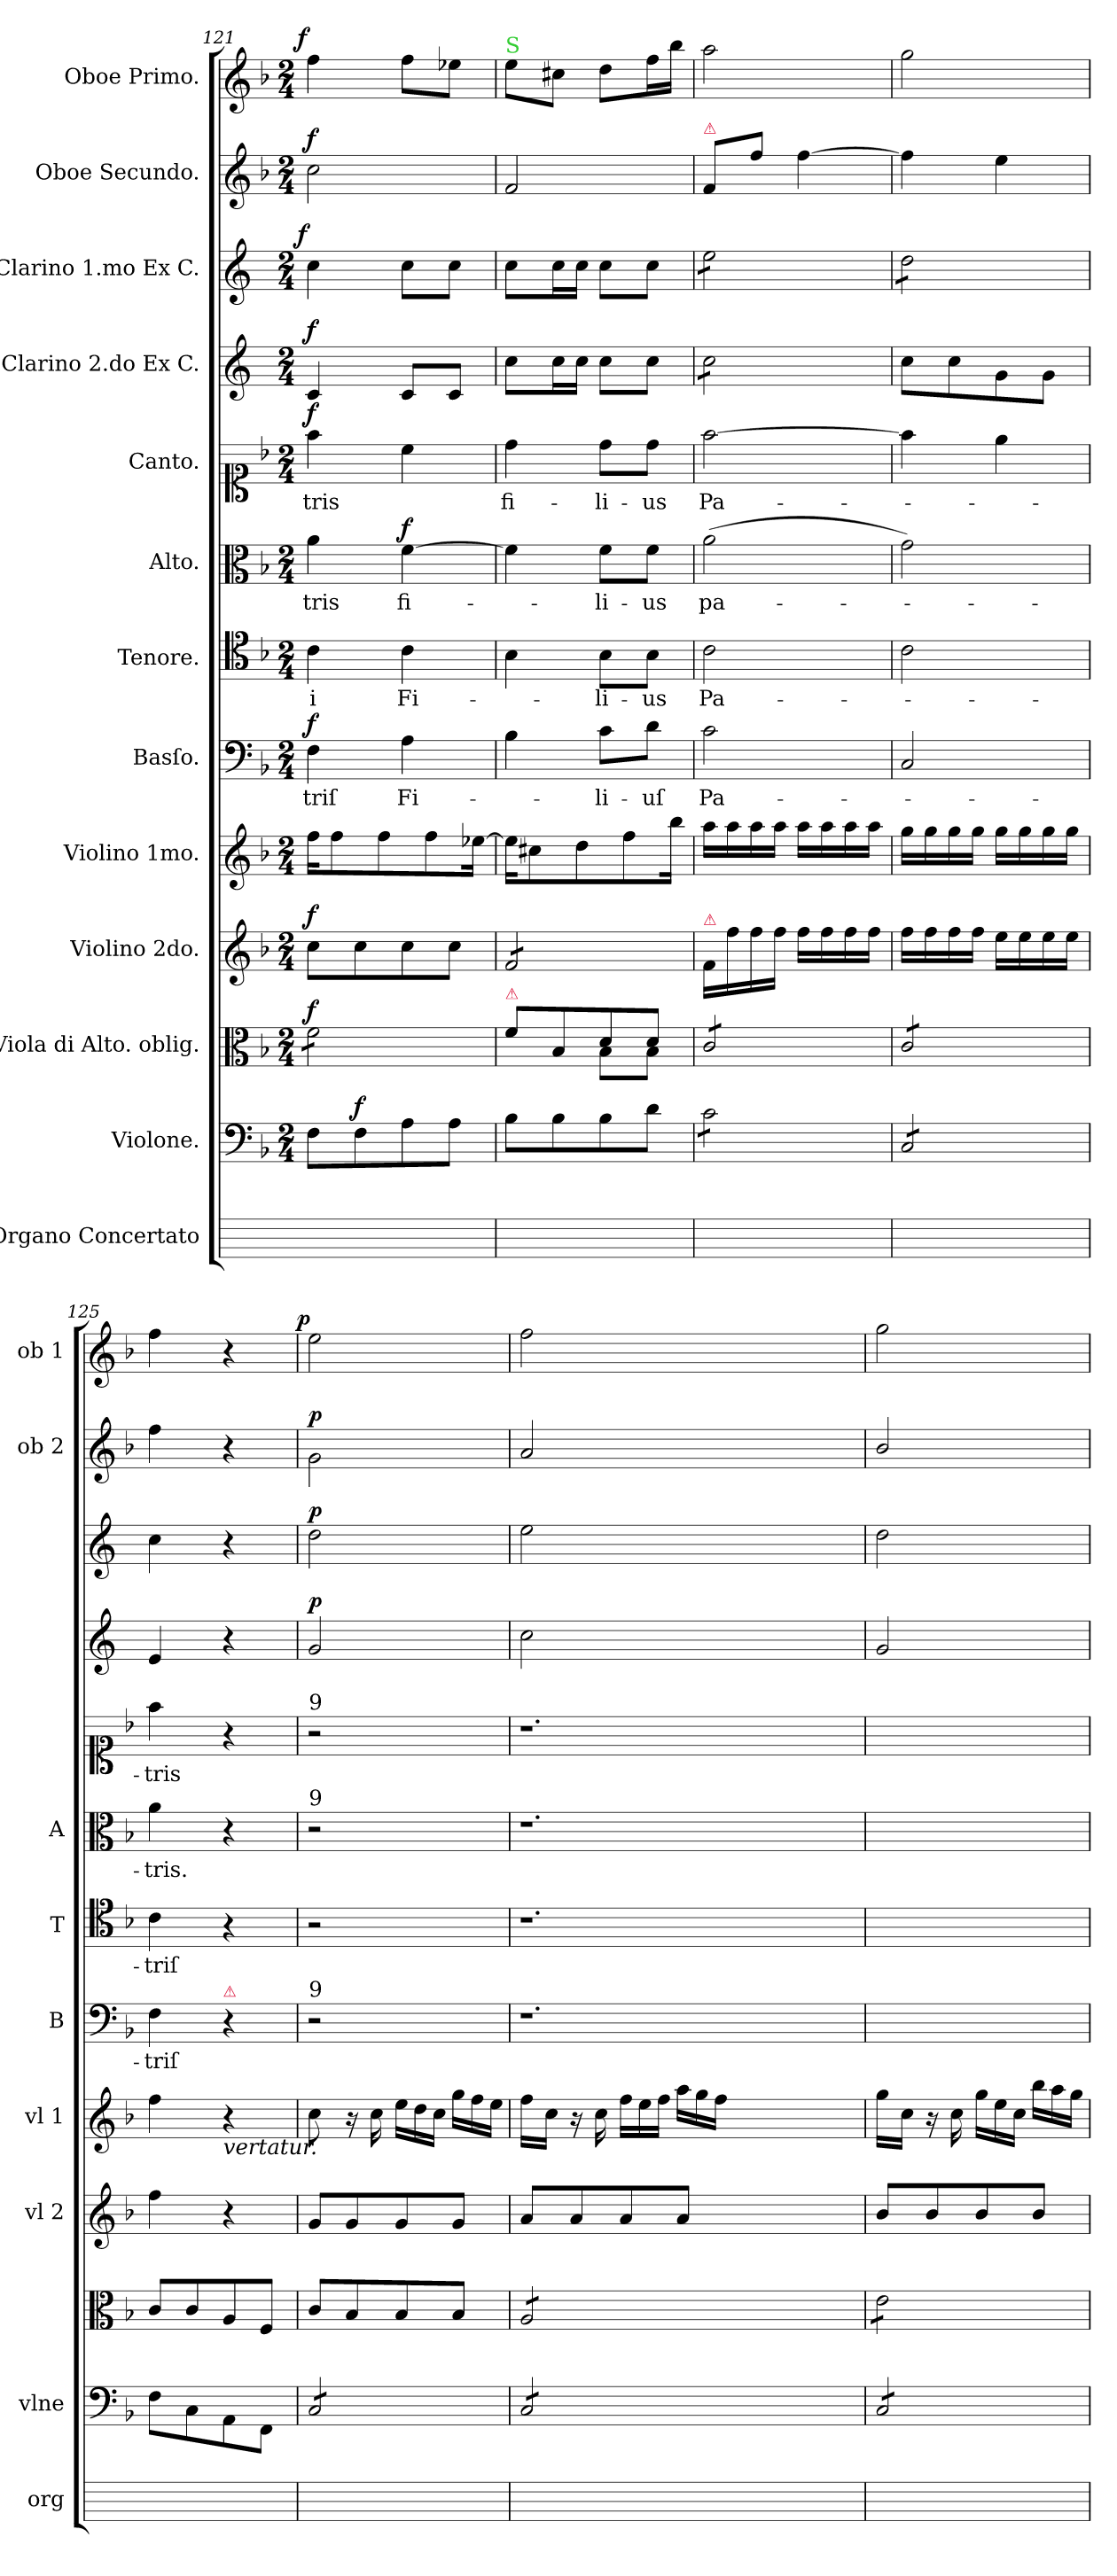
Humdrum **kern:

**kern	**kern	**dynam	**kern	**dynam	**kern	**dynam	**kern	**dynam	**kern	**text	**dynam	**kern	**text	**dynam	**kern	**text	**dynam	**kern	**text	**dynam	**kern	**dynam	**kern	**dynam	**kern	**dynam	**kern	**dynam
*part13	*part12	*part12	*part11	*part11	*part10	*part10	*part9	*part9	*part8	*part8	*part8	*part7	*part7	*part7	*part6	*part6	*part6	*part5	*part5	*part5	*part4	*part4	*part3	*part3	*part2	*part2	*part1	*part1
*staff13	*staff12	*staff12	*staff11	*staff11	*staff10	*staff10	*staff9	*staff9	*staff8	*staff8	*staff8	*staff7	*staff7	*staff7	*staff6	*staff6	*staff6	*staff5	*staff5	*staff5	*staff4	*staff4	*staff3	*staff3	*staff2	*staff2	*staff1	*staff1
*I"Organo Concertato	*I"Violone.	*	*I"Viola di Alto. oblig.	*	*I"Violino 2do.	*	*I"Violino 1mo.	*	*I"Basſo.	*	*	*I"Tenore.	*	*	*I"Alto.	*	*	*I"Canto.	*	*	*I"Clarino 2.do Ex C.	*	*I"Clarino 1.mo Ex C.	*	*I"Oboe Secundo.	*	*I"Oboe Primo.	*
*I'org	*I'vlne	*	*	*	*I'vl 2	*	*I'vl 1	*	*I'B	*	*	*I'T	*	*	*I'A	*	*	*	*	*	*	*	*	*	*I'ob 2	*	*I'ob 1	*
*	*clefF4	*	*clefC3	*	*clefG2	*	*clefG2	*	*clefF4	*	*	*clefC4	*	*	*clefC3	*	*	*clefC1	*	*	*clefG2	*	*clefG2	*	*clefG2	*	*clefG2	*
*	*	*	*	*	*	*	*	*	*	*	*	*	*	*	*	*	*	*	*	*	*ITrd-3c-5	*	*ITrd-3c-5	*	*	*	*	*
*	*k[b-]	*	*k[b-]	*	*k[b-]	*	*k[b-]	*	*k[b-]	*	*	*k[b-]	*	*	*k[b-]	*	*	*k[b-]	*	*	*k[b-]	*	*k[b-]	*	*k[b-]	*	*k[b-]	*
*	*F:	*	*F:	*	*F:	*	*F:	*	*F:	*	*	*F:	*	*	*F:	*	*	*F:	*	*	*	*	*	*	*F:	*	*F:	*
*	*M2/4	*	*M2/4	*	*M2/4	*	*M2/4	*	*M2/4	*	*	*M2/4	*	*	*M2/4	*	*	*M2/4	*	*	*M2/4	*	*M2/4	*	*M2/4	*	*M2/4	*
=121	=121	=121	=121	=121	=121	=121	=121	=121	=121	=121	=121	=121	=121	=121	=121	=121	=121	=121	=121	=121	=121	=121	=121	=121	=121	=121	=121	=121
!	!	!	!	!LO:DY:a	!	!LO:DY:a	!	!LO:DY:a:rj	!	!	!LO:DY:a	!	!	!	!	!	!	!	!	!LO:DY:a	!	!LO:DY:a	!	!LO:DY:a:rj	!	!LO:DY:a	!	!LO:DY:a:rj
*	*	*	*tremolo	*	*	*	*	*	*	*	*	*	*	*	*	*	*	*	*	*	*	*	*	*	*	*	*	*
2ryy	8F\L	.	8f\L	f	8cc\L	f	16ff\KL	f&colon;	4F\	-triſ	f	4c\	-i	.	4a\	-tris	.	4ff\	-tris	f	4f/	f	4ff\	f	2cc\	f	4ff\	f
.	.	.	.	.	.	.	8ff\	.	.	.	.	.	.	.	.	.	.	.	.	.	.	.	.	.	.	.	.	.
!	!	!LO:DY:a	!	!	!	!	!	!	!	!	!	!	!	!	!	!	!	!	!	!	!	!	!	!	!	!	!	!
.	8F\	f	8f\	.	8cc\	.	.	.	.	.	.	.	.	.	.	.	.	.	.	.	.	.	.	.	.	.	.	.
.	.	.	.	.	.	.	8ff\	.	.	.	.	.	.	.	.	.	.	.	.	.	.	.	.	.	.	.	.	.
!	!	!	!	!	!	!	!	!	!	!	!	!	!	!LO:DY:a:rj	!	!	!LO:DY:a	!	!	!	!	!	!	!	!	!	!	!
.	8A\	.	8f\	.	8cc\	.	.	.	4A\	Fi-	.	4c\	Fi-	f&colon;	[4f\	fi-	f	4cc\	.	.	8f/L	.	8ff\L	.	.	.	8ff\L	.
.	.	.	.	.	.	.	8ff\	.	.	.	.	.	.	.	.	.	.	.	.	.	.	.	.	.	.	.	.	.
.	8A\J	.	8f\J	.	8cc\J	.	.	.	.	.	.	.	.	.	.	.	.	.	.	.	8f/J	.	8ff\J	.	.	.	8ee-X\J	.
*	*	*	*Xtremolo	*	*	*	*	*	*	*	*	*	*	*	*	*	*	*	*	*	*	*	*	*	*	*	*	*
.	.	.	.	.	.	.	[16ee-X\Jk	.	.	.	.	.	.	.	.	.	.	.	.	.	.	.	.	.	.	.	.	.
=122	=122	=122	=122	=122	=122	=122	=122	=122	=122	=122	=122	=122	=122	=122	=122	=122	=122	=122	=122	=122	=122	=122	=122	=122	=122	=122	=122	=122
*	*	*	*^	*	*	*	*	*	*	*	*	*	*	*	*	*	*	*	*	*	*	*	*	*	*	*	*	*
!	!	!	!	!	!	!	!	!	!	!	!	!	!	!	!	!	!	!	!	!	!	!	!	!	!	!	!	!LO:TX:a:color=limegreen:t=S	!
!	!	!	!LO:TX:a:color=crimson:t=⚠	!	!	!	!	!	!	!	!	!	!	!	!	!	!	!	!	!	!	!	!	!	!	!	!	!	!
*	*	*	*	*	*	*tremolo	*	*	*	*	*	*	*	*	*	*	*	*	*	*	*	*	*	*	*	*	*	*	*
2ryy	8B-\L	.	8f\L	4ryy	.	8f/L	.	16ee-\KL]	.	4B-\	.	.	4B-\	.	.	4f\]	.	.	4dd\	fi-	.	8ff\L	.	8ff\L	.	2f/	.	8ee\L	.
.	.	.	.	.	.	.	.	8cc#X\	.	.	.	.	.	.	.	.	.	.	.	.	.	.	.	.	.	.	.	.	.
.	8B-\	.	8B-/	.	.	8f/	.	.	.	.	.	.	.	.	.	.	.	.	.	.	.	16ff\L	.	16ff\L	.	.	.	8cc#X\J	.
.	.	.	.	.	.	.	.	8dd\	.	.	.	.	.	.	.	.	.	.	.	.	.	16ff\JJ	.	16ff\JJ	.	.	.	.	.
.	8B-\	.	8d/	8B-\L	.	8f/	.	.	.	8c\L	-li-	.	8B-\L	-li-	.	8f\L	-li-	.	8dd\L	-li-	.	8ff\L	.	8ff\L	.	.	.	8dd\L	.
.	.	.	.	.	.	.	.	8ff\	.	.	.	.	.	.	.	.	.	.	.	.	.	.	.	.	.	.	.	.	.
.	8d\J	.	8d/J	8B-\J	.	8f/J	.	.	.	8d\J	-uſ	.	8B-\J	-us	.	8f\J	-us	.	8dd\J	-us	.	8ff\J	.	8ff\J	.	.	.	16ff\L	.
*	*	*	*	*	*	*Xtremolo	*	*	*	*	*	*	*	*	*	*	*	*	*	*	*	*	*	*	*	*	*	*	*
.	.	.	.	.	.	.	.	16bb-\Jk	.	.	.	.	.	.	.	.	.	.	.	.	.	.	.	.	.	.	.	16bb-\JJ	.
*	*	*	*v	*v	*	*	*	*	*	*	*	*	*	*	*	*	*	*	*	*	*	*	*	*	*	*	*	*	*
=123	=123	=123	=123	=123	=123	=123	=123	=123	=123	=123	=123	=123	=123	=123	=123	=123	=123	=123	=123	=123	=123	=123	=123	=123	=123	=123	=123	=123
!	!	!	!	!	!	!	!	!	!	!	!	!	!	!	!	!	!	!	!	!	!	!	!	!	!LO:TX:a:color=crimson:t=⚠	!	!	!
!	!	!	!	!	!LO:TX:a:color=crimson:t=⚠	!	!	!	!	!	!	!	!	!	!	!	!	!	!	!	!	!	!	!	!	!	!	!
*	*tremolo	*	*	*	*	*	*	*	*	*	*	*	*	*	*	*	*	*	*	*	*	*	*	*	*	*	*	*
*	*	*	*tremolo	*	*	*	*	*	*	*	*	*	*	*	*	*	*	*	*	*	*	*	*	*	*	*	*	*
*	*	*	*	*	*	*	*	*	*	*	*	*	*	*	*	*	*	*	*	*	*tremolo	*	*	*	*	*	*	*
*	*	*	*	*	*	*	*	*	*	*	*	*	*	*	*	*	*	*	*	*	*	*	*tremolo	*	*	*	*	*
2ryy	8c\L	.	8c/L	.	16f/LL	.	16aa\LL	.	2c\	Pa-	.	2c\	Pa-	.	(2a\	pa-	.	[2ff\	Pa-	.	8ff\L	.	8aa\L	.	8f/L	.	2aa\	.
.	.	.	.	.	16ff\	.	16aa\	.	.	.	.	.	.	.	.	.	.	.	.	.	.	.	.	.	.	.	.	.
.	8c\	.	8c/	.	16ff\	.	16aa\	.	.	.	.	.	.	.	.	.	.	.	.	.	8ff\	.	8aa\	.	8ff\J	.	.	.
.	.	.	.	.	16ff\JJ	.	16aa\JJ	.	.	.	.	.	.	.	.	.	.	.	.	.	.	.	.	.	.	.	.	.
.	8c\	.	8c/	.	16ff\LL	.	16aa\LL	.	.	.	.	.	.	.	.	.	.	.	.	.	8ff\	.	8aa\	.	[4ff\	.	.	.
.	.	.	.	.	16ff\	.	16aa\	.	.	.	.	.	.	.	.	.	.	.	.	.	.	.	.	.	.	.	.	.
.	8c\J	.	8c/J	.	16ff\	.	16aa\	.	.	.	.	.	.	.	.	.	.	.	.	.	8ff\J	.	8aa\J	.	.	.	.	.
*	*	*	*	*	*	*	*	*	*	*	*	*	*	*	*	*	*	*	*	*	*Xtremolo	*	*	*	*	*	*	*
.	.	.	.	.	16ff\JJ	.	16aa\JJ	.	.	.	.	.	.	.	.	.	.	.	.	.	.	.	.	.	.	.	.	.
=124	=124	=124	=124	=124	=124	=124	=124	=124	=124	=124	=124	=124	=124	=124	=124	=124	=124	=124	=124	=124	=124	=124	=124	=124	=124	=124	=124	=124
2ryy	8C/L	.	8c/L	.	16ff\LL	.	16gg\LL	.	2C/	.	.	2c\	.	.	2g\)	.	.	4ff\]	.	.	8ff\L	.	8gg\L	.	4ff\]	.	2gg\	.
.	.	.	.	.	16ff\	.	16gg\	.	.	.	.	.	.	.	.	.	.	.	.	.	.	.	.	.	.	.	.	.
.	8C/	.	8c/	.	16ff\	.	16gg\	.	.	.	.	.	.	.	.	.	.	.	.	.	8ff\	.	8gg\	.	.	.	.	.
.	.	.	.	.	16ff\JJ	.	16gg\JJ	.	.	.	.	.	.	.	.	.	.	.	.	.	.	.	.	.	.	.	.	.
.	8C/	.	8c/	.	16ee\LL	.	16gg\LL	.	.	.	.	.	.	.	.	.	.	4ee\	.	.	8cc\	.	8gg\	.	4ee\	.	.	.
.	.	.	.	.	16ee\	.	16gg\	.	.	.	.	.	.	.	.	.	.	.	.	.	.	.	.	.	.	.	.	.
.	8C/J	.	8c/J	.	16ee\	.	16gg\	.	.	.	.	.	.	.	.	.	.	.	.	.	8cc\J	.	8gg\J	.	.	.	.	.
*	*	*	*	*	*	*	*	*	*	*	*	*	*	*	*	*	*	*	*	*	*	*	*Xtremolo	*	*	*	*	*
*	*	*	*Xtremolo	*	*	*	*	*	*	*	*	*	*	*	*	*	*	*	*	*	*	*	*	*	*	*	*	*
*	*Xtremolo	*	*	*	*	*	*	*	*	*	*	*	*	*	*	*	*	*	*	*	*	*	*	*	*	*	*	*
.	.	.	.	.	16ee\JJ	.	16gg\JJ	.	.	.	.	.	.	.	.	.	.	.	.	.	.	.	.	.	.	.	.	.
=125	=125	=125	=125	=125	=125	=125	=125	=125	=125	=125	=125	=125	=125	=125	=125	=125	=125	=125	=125	=125	=125	=125	=125	=125	=125	=125	=125	=125
2ryy	8F\L	.	8c/L	.	4ff\	.	4ff\	.	4F\	-triſ	.	4c\	-triſ	.	4a\	-tris.	.	4ff\	-tris	.	4a/	.	4ff\	.	4ff\	.	4ff\	.
.	8C\	.	8c/	.	.	.	.	.	.	.	.	.	.	.	.	.	.	.	.	.	.	.	.	.	.	.	.	.
!	!	!	!	!	!	!	!	!	!LO:TX:a:color=crimson:t=⚠	!	!	!	!	!	!	!	!	!	!	!	!	!	!	!	!	!	!	!
!	!	!	!	!	!	!	!LO:TX:b:i:t=vertatur.	!	!	!	!	!	!	!	!	!	!	!	!	!	!	!	!	!	!	!	!	!
.	8AA\	.	8A/	.	4r	.	4r	.	4r	.	.	4r	.	.	4r	.	.	4r	.	.	4r	.	4r	.	4r	.	4r	.
.	8FF\J	.	8F/J	.	.	.	.	.	.	.	.	.	.	.	.	.	.	.	.	.	.	.	.	.	.	.	.	.
=126	=126	=126	=126	=126	=126	=126	=126	=126	=126	=126	=126	=126	=126	=126	=126	=126	=126	=126	=126	=126	=126	=126	=126	=126	=126	=126	=126	=126
!	!	!	!	!	!	!	!	!	!	!	!	!	!	!	!	!	!	!LO:TX:a:t=9	!	!	!	!	!	!	!	!	!	!
!	!	!	!	!	!	!	!	!	!	!	!	!	!	!	!LO:TX:a:t=9	!	!	!	!	!	!	!	!	!	!	!	!	!
!	!	!	!	!	!	!	!	!	!LO:TX:a:t=9	!	!	!	!	!	!	!	!	!	!	!	!	!	!	!	!	!	!	!
!	!	!	!	!	!	!	!	!	!	!	!	!	!	!	!	!	!	!	!	!	!	!LO:DY:a	!	!LO:DY:a	!	!LO:DY:a	!	!LO:DY:a:rj
*	*tremolo	*	*	*	*	*	*	*	*	*	*	*	*	*	*	*	*	*	*	*	*	*	*	*	*	*	*	*
2ryy	8C/L	.	8c/L	.	8g/L	.	8cc\	.	2r	.	.	2r	.	.	2r	.	.	2r	.	.	2cc/	p	2gg\	p	2g\	p	2ee\	p
.	8C/	.	8B-/	.	8g/	.	16r	.	.	.	.	.	.	.	.	.	.	.	.	.	.	.	.	.	.	.	.	.
.	.	.	.	.	.	.	16cc\	.	.	.	.	.	.	.	.	.	.	.	.	.	.	.	.	.	.	.	.	.
*	*	*	*	*	*	*	*Xtuplet	*	*	*	*	*	*	*	*	*	*	*	*	*	*	*	*	*	*	*	*	*
.	8C/	.	8B-/	.	8g/	.	24ee\LL	.	.	.	.	.	.	.	.	.	.	.	.	.	.	.	.	.	.	.	.	.
.	.	.	.	.	.	.	24dd\	.	.	.	.	.	.	.	.	.	.	.	.	.	.	.	.	.	.	.	.	.
.	.	.	.	.	.	.	24cc\JJ	.	.	.	.	.	.	.	.	.	.	.	.	.	.	.	.	.	.	.	.	.
.	8C/J	.	8B-/J	.	8g/J	.	24gg\LL	.	.	.	.	.	.	.	.	.	.	.	.	.	.	.	.	.	.	.	.	.
.	.	.	.	.	.	.	24ff\	.	.	.	.	.	.	.	.	.	.	.	.	.	.	.	.	.	.	.	.	.
.	.	.	.	.	.	.	24ee\JJ	.	.	.	.	.	.	.	.	.	.	.	.	.	.	.	.	.	.	.	.	.
=127	=127	=127	=127	=127	=127	=127	=127	=127	=127	=127	=127	=127	=127	=127	=127	=127	=127	=127	=127	=127	=127	=127	=127	=127	=127	=127	=127	=127
*	*	*	*tremolo	*	*	*	*	*	*	*	*	*	*	*	*	*	*	*	*	*	*	*	*	*	*	*	*	*
2ryy	8C/L	.	8A/L	.	8a/L	.	16ff\LL	.	1.r	.	.	1.r	.	.	1.r	.	.	1.r	.	.	2ff\	.	2aa\	.	2a/	.	2ff\	.
.	.	.	.	.	.	.	16cc\JJ	.	.	.	.	.	.	.	.	.	.	.	.	.	.	.	.	.	.	.	.	.
.	8C/	.	8A/	.	8a/	.	16r	.	.	.	.	.	.	.	.	.	.	.	.	.	.	.	.	.	.	.	.	.
.	.	.	.	.	.	.	16cc\	.	.	.	.	.	.	.	.	.	.	.	.	.	.	.	.	.	.	.	.	.
.	8C/	.	8A/	.	8a/	.	24ff\LL	.	.	.	.	.	.	.	.	.	.	.	.	.	.	.	.	.	.	.	.	.
.	.	.	.	.	.	.	24ee\	.	.	.	.	.	.	.	.	.	.	.	.	.	.	.	.	.	.	.	.	.
.	.	.	.	.	.	.	24ff\JJ	.	.	.	.	.	.	.	.	.	.	.	.	.	.	.	.	.	.	.	.	.
.	8C/J	.	8A/J	.	8a/J	.	24aa\LL	.	.	.	.	.	.	.	.	.	.	.	.	.	.	.	.	.	.	.	.	.
.	.	.	.	.	.	.	24gg\	.	.	.	.	.	.	.	.	.	.	.	.	.	.	.	.	.	.	.	.	.
.	.	.	.	.	.	.	24ff\JJ	.	.	.	.	.	.	.	.	.	.	.	.	.	.	.	.	.	.	.	.	.
1ryy	1ryy	.	1ryy	.	1ryy	.	1ryy	.	.	.	.	.	.	.	.	.	.	.	.	.	1ryy	.	1ryy	.	1ryy	.	1ryy	.
=128	=128	=128	=128	=128	=128	=128	=128	=128	=128	=128	=128	=128	=128	=128	=128	=128	=128	=128	=128	=128	=128	=128	=128	=128	=128	=128	=128	=128
2ryy	8C/L	.	8e\L	.	8b-/L	.	16gg\LL	.	2ryy	.	.	2ryy	.	.	2ryy	.	.	2ryy	.	.	2cc/	.	2gg\	.	2b-/	.	2gg\	.
.	.	.	.	.	.	.	16cc\JJ	.	.	.	.	.	.	.	.	.	.	.	.	.	.	.	.	.	.	.	.	.
.	8C/	.	8e\	.	8b-/	.	16r	.	.	.	.	.	.	.	.	.	.	.	.	.	.	.	.	.	.	.	.	.
.	.	.	.	.	.	.	16cc\	.	.	.	.	.	.	.	.	.	.	.	.	.	.	.	.	.	.	.	.	.
.	8C/	.	8e\	.	8b-/	.	24gg\LL	.	.	.	.	.	.	.	.	.	.	.	.	.	.	.	.	.	.	.	.	.
.	.	.	.	.	.	.	24ee\	.	.	.	.	.	.	.	.	.	.	.	.	.	.	.	.	.	.	.	.	.
.	.	.	.	.	.	.	24cc\JJ	.	.	.	.	.	.	.	.	.	.	.	.	.	.	.	.	.	.	.	.	.
.	8C/J	.	8e\J	.	8b-/J	.	24bb-\LL	.	.	.	.	.	.	.	.	.	.	.	.	.	.	.	.	.	.	.	.	.
*	*	*	*Xtremolo	*	*	*	*	*	*	*	*	*	*	*	*	*	*	*	*	*	*	*	*	*	*	*	*	*
*	*Xtremolo	*	*	*	*	*	*	*	*	*	*	*	*	*	*	*	*	*	*	*	*	*	*	*	*	*	*	*
.	.	.	.	.	.	.	24aa\	.	.	.	.	.	.	.	.	.	.	.	.	.	.	.	.	.	.	.	.	.
.	.	.	.	.	.	.	24gg\JJ	.	.	.	.	.	.	.	.	.	.	.	.	.	.	.	.	.	.	.	.	.
=	=	=	=	=	=	=	=	=	=	=	=	=	=	=	=	=	=	=	=	=	=	=	=	=	=	=	=	=
*-	*-	*-	*-	*-	*-	*-	*-	*-	*-	*-	*-	*-	*-	*-	*-	*-	*-	*-	*-	*-	*-	*-	*-	*-	*-	*-	*-	*-
